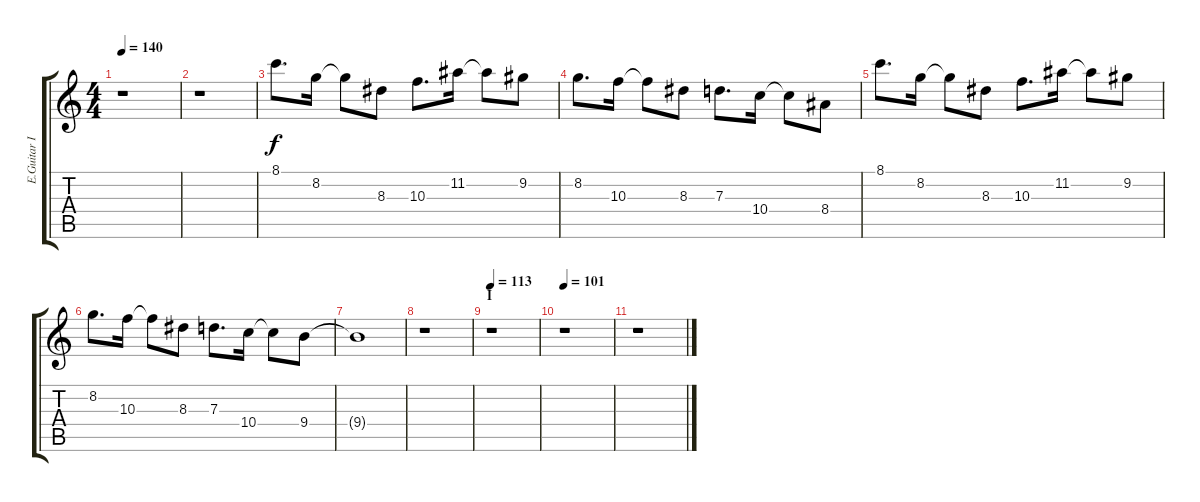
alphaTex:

\track ("E.Guitar III (Taki) - Clean" "E.Guitar I") {instrument electricguitarclean}
\staff {score tabs}
\tuning (E4 B3 G3 D3 A2 E2) {hide}
\ts (4 4)
\tempo 140
\clef g2
\ks c
r.1{dy f} |
r.1 |
8.1.8{d} 8.2.16 8.2{t}.8 8.3.8 10.3.8{d} 11.2.16 11.2{t}.8 9.2.8 |
8.2.8{d} 10.3.16 10.3{t}.8 8.3.8 7.3.8{d} 10.4.16 10.4{t}.8 8.4.8 |
8.1.8{d} 8.2.16 8.2{t}.8 8.3.8 10.3.8{d} 11.2.16 11.2{t}.8 9.2.8 |
8.2.8{d} 10.3.16 10.3{t}.8 8.3.8 7.3.8{d} 10.4.16 10.4{t}.8 9.4.8 |
9.4{t}.1 |
r.1 |
\section ("" "I")
\tempo 113
r.1 |
\tempo 101
r.1 |
r.1
